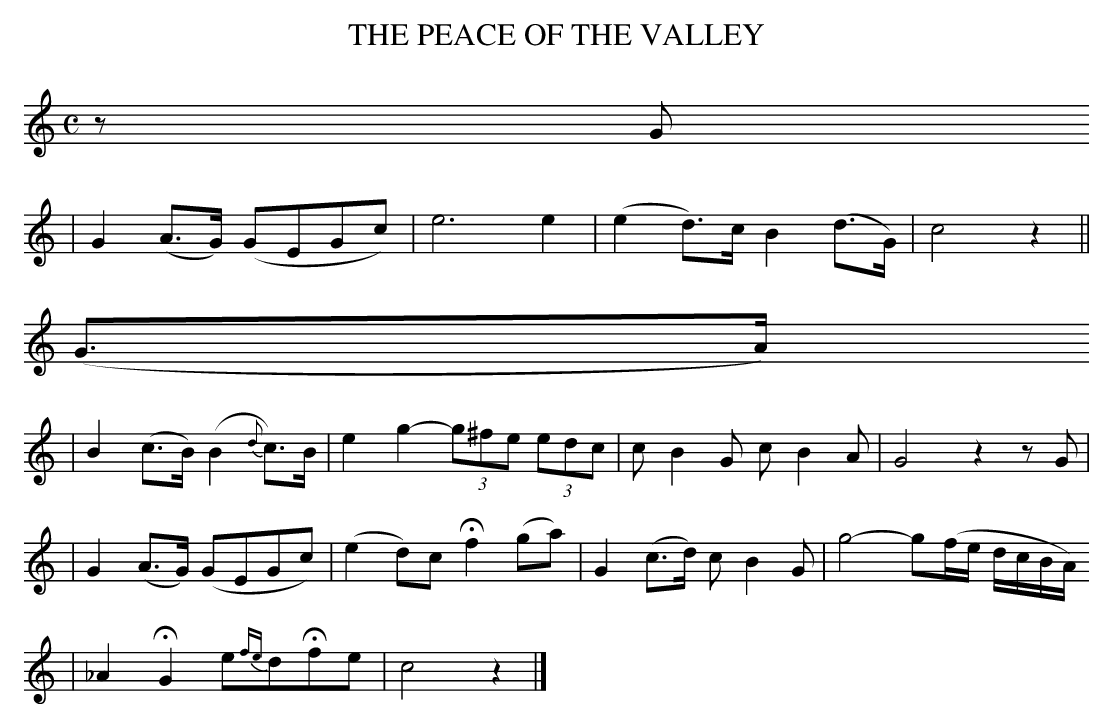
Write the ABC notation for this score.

X:1
T: THE PEACE OF THE VALLEY
M: C
L: a/8
K: C
zG
| G2(A>G) (GEGc) | e6 e2 | (e2d>)c B2(d>G) | c4 z2 ||
(G>A)
| B2(c>B)(B2{d}c>)B | e2g2- (3g^fe (3edc | cB2G cB2A | G4 z2zG |
| G2(A>G) (GEGc) | (e2d)c Hf2(ga) |  G2(c>d) cB2G | g4- g(f/e/ d/c/B/A/)
| _A2HG2 e{fe}dHfe | c4 z2 |]
